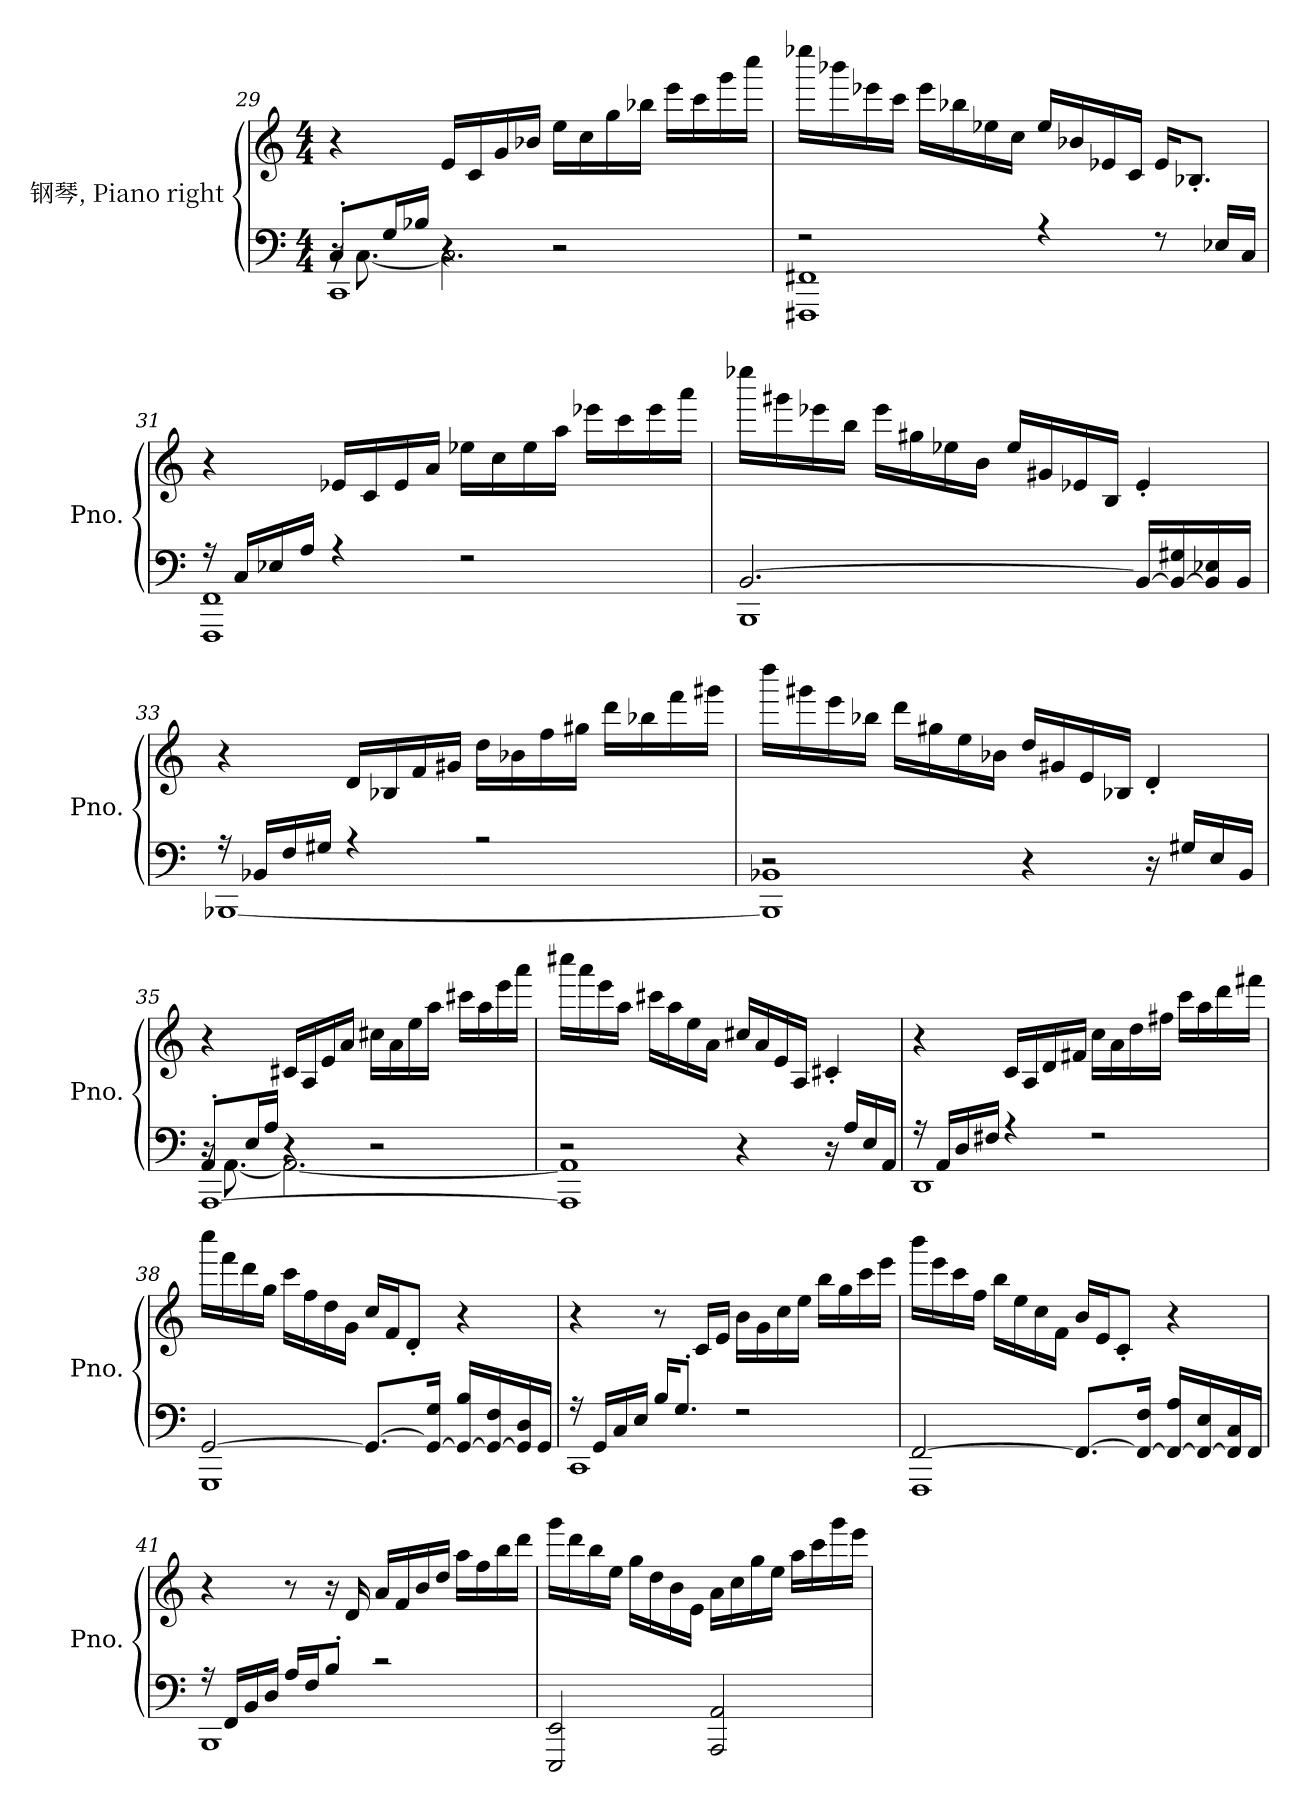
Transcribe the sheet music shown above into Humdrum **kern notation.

**kern	**kern
*part1	*part1
*staff2	*staff1
*I"钢琴, Piano right	*
*I'Pno.	*
!!LO:LB:g=z
*clefF4	*clefG2
*k[]	*k[]
*M4/4	*M4/4
*MM174	*MM174
=29	=29
*^	*
*	*^	*
8C'/L	16r	1CC	4r
.	[8.C\	.	.
16G/L	.	.	.
16B-X/JJ	.	.	.
4r	2.C\]	.	16e/LL
.	.	.	16c/
.	.	.	16g/
.	.	.	16b-X/JJ
2r	.	.	16ee\LL
.	.	.	16cc\
.	.	.	16gg\
.	.	.	16bb-X\JJ
.	.	.	16eee\LL
.	.	.	16ccc\
.	.	.	16ggg\
*	*	*	*MM160
.	.	.	16cccc\JJ
*v	*v	*v	*
=30	=30
*	*MM173
*^	*
2r	1FFF#X 1FF#X	16eeee-X\LL
.	.	16bbb-X\
.	.	16eee-X\
.	.	16ccc\JJ
.	.	16eee-\LL
.	.	16bb-X\
.	.	16ee-X\
.	.	16cc\JJ
4r	.	16ee-/LL
.	.	16b-X/
.	.	16e-X/
.	.	16c/JJ
8r	.	16e-/KL
.	.	8.B-X'/J
16E-X/LL	.	.
16C/JJ	.	.
!!LO:LB:g=z
=31	=31	=31
16r	1FFF 1FF	4r
16C/LL	.	.
16E-X/	.	.
16A/JJ	.	.
4r	.	16e-X/LL
.	.	16c/
.	.	16e-/
.	.	16a/JJ
2r	.	16ee-X\LL
.	.	16cc\
.	.	16ee-\
.	.	16aa\JJ
.	.	16eee-X\LL
.	.	16ccc\
.	.	16eee-\
.	.	16aaa\JJ
=32	=32	=32
[2.BB/	1BBB	16eeee-X\LL
.	.	16ggg#X\
.	.	16eee-X\
.	.	16bb\JJ
.	.	16eee-\LL
.	.	16gg#X\
.	.	16ee-X\
.	.	16b\JJ
*	*	*MM172
.	.	16ee-/LL
.	.	16g#X/
.	.	16e-X/
.	.	16B/JJ
16BB/LL_	.	4e-'/
16BB/_ 16G#X/	.	.
16BB/] 16E-X/	.	.
16BB/JJ	.	.
!!LO:LB:g=z
=33	=33	=33
16r	[1BBB-X	4r
16BB-X/LL	.	.
16F/	.	.
16G#X/JJ	.	.
4r	.	16d/LL
.	.	16B-X/
.	.	16f/
.	.	16g#X/JJ
2r	.	16dd\LL
.	.	16b-X\
.	.	16ff\
.	.	16gg#X\JJ
.	.	16ddd\LL
.	.	16bb-X\
.	.	16fff\
.	.	16ggg#X\JJ
=34	=34	=34
*	*^	*
2r	1BB-X	1BBB-]	16dddd\LL
.	.	.	16ggg#X\
.	.	.	16eee\
.	.	.	16bb-X\JJ
.	.	.	16ddd\LL
.	.	.	16gg#X\
.	.	.	16ee\
.	.	.	16b-X\JJ
4r	.	.	16dd/LL
.	.	.	16g#X/
.	.	.	16e/
.	.	.	16B-X/JJ
16r	.	.	4d'/
16G#X/LL	.	.	.
16E/	.	.	.
16BB-/JJ	.	.	.
!!LO:LB:g=z
=35	=35	=35	=35
*	*	*	*MM174
8AA'/L	16r	[1AAA	4r
.	[8.AA\	.	.
16E/L	.	.	.
16A/JJ	.	.	.
4r	2.AA\_	.	16c#X/LL
.	.	.	16A/
.	.	.	16e/
.	.	.	16a/JJ
2r	.	.	16cc#X\LL
.	.	.	16a\
.	.	.	16ee\
.	.	.	16aa\JJ
.	.	.	16ccc#X\LL
.	.	.	16aa\
.	.	.	16eee\
.	.	.	16aaa\JJ
=36	=36	=36	=36
2r	1AA]	1AAA]	16cccc#X\LL
.	.	.	16aaa\
.	.	.	16eee\
.	.	.	16aa\JJ
.	.	.	16ccc#X\LL
.	.	.	16aa\
.	.	.	16ee\
.	.	.	16a\JJ
4r	.	.	16cc#X/LL
.	.	.	16a/
.	.	.	16e/
.	.	.	16A/JJ
16r	.	.	4c#X'/
16A/LL	.	.	.
16E/	.	.	.
16AA/JJ	.	.	.
*v	*v	*v	*
!!LO:PB:g=z
=37	=37
*	*MM173
*^	*
16r	1DD	4r
16AA/LL	.	.
16D/	.	.
16F#X/JJ	.	.
4r	.	16c/LL
.	.	16A/
.	.	16d/
.	.	16f#X/JJ
2r	.	16cc\LL
.	.	16a\
.	.	16dd\
.	.	16ff#X\JJ
.	.	16ccc\LL
.	.	16aa\
.	.	16ddd\
.	.	16fff#X\JJ
=38	=38	=38
*	*	*MM172
[2GG/	1GGG	16cccc\LL
.	.	16fff\
.	.	16ddd\
.	.	16gg\JJ
.	.	16ccc\LL
.	.	16ff\
.	.	16dd\
.	.	16g\JJ
8.GG/L_	.	16cc/LL
.	.	16f/J
.	.	8d'/J
16GG/_ 16G/Jk	.	.
16GG/_ 16B/LL	.	4r
16GG/_ 16F/	.	.
16GG/] 16D/	.	.
16GG/JJ	.	.
!!LO:LB:g=z
=39	=39	=39
*	*	*MM173
16r	1CC	4r
16GG/LL	.	.
16C/	.	.
16E/JJ	.	.
16B/KL	.	8r
8.G'/J	.	.
.	.	16c/LL
.	.	16e/JJ
2r	.	16b\LL
.	.	16g\
.	.	16cc\
.	.	16ee\JJ
.	.	16bb\LL
.	.	16gg\
.	.	16ccc\
.	.	16eee\JJ
=40	=40	=40
*	*	*MM172
[2FF/	1FFF	16bbb\LL
.	.	16eee\
.	.	16ccc\
.	.	16ff\JJ
.	.	16bb\LL
.	.	16ee\
.	.	16cc\
.	.	16f\JJ
8.FF/L_	.	16b/LL
.	.	16e/J
.	.	8c'/J
16FF/_ 16F/Jk	.	.
16FF/_ 16A/LL	.	4r
16FF/_ 16E/	.	.
16FF/] 16C/	.	.
16FF/JJ	.	.
!!LO:LB:g=z
=41	=41	=41
16r	1BBB	4r
16FF/LL	.	.
16BB/	.	.
16D/JJ	.	.
16A/LL	.	8r
16F/J	.	.
8B'/J	.	16r
.	.	16d/
2r	.	16a/LL
.	.	16f/
.	.	16b/
.	.	16dd/JJ
.	.	16aa\LL
.	.	16ff\
.	.	16bb\
.	.	16ddd\JJ
*v	*v	*
=42	=42
*	*MM174
2EEE/ 2EE/	16ggg\LL
.	16ddd\
.	16bb\
.	16ee\JJ
.	16gg\LL
.	16dd\
.	16b\
.	16e\JJ
*	*MM172
2AAA/ 2AA/	16a\LL
.	16cc\
.	16gg\
.	16ee\JJ
.	16aa\LL
.	16ccc\
.	16ggg\
*	*MM162
.	16eee\JJ
=	=
*-	*-
